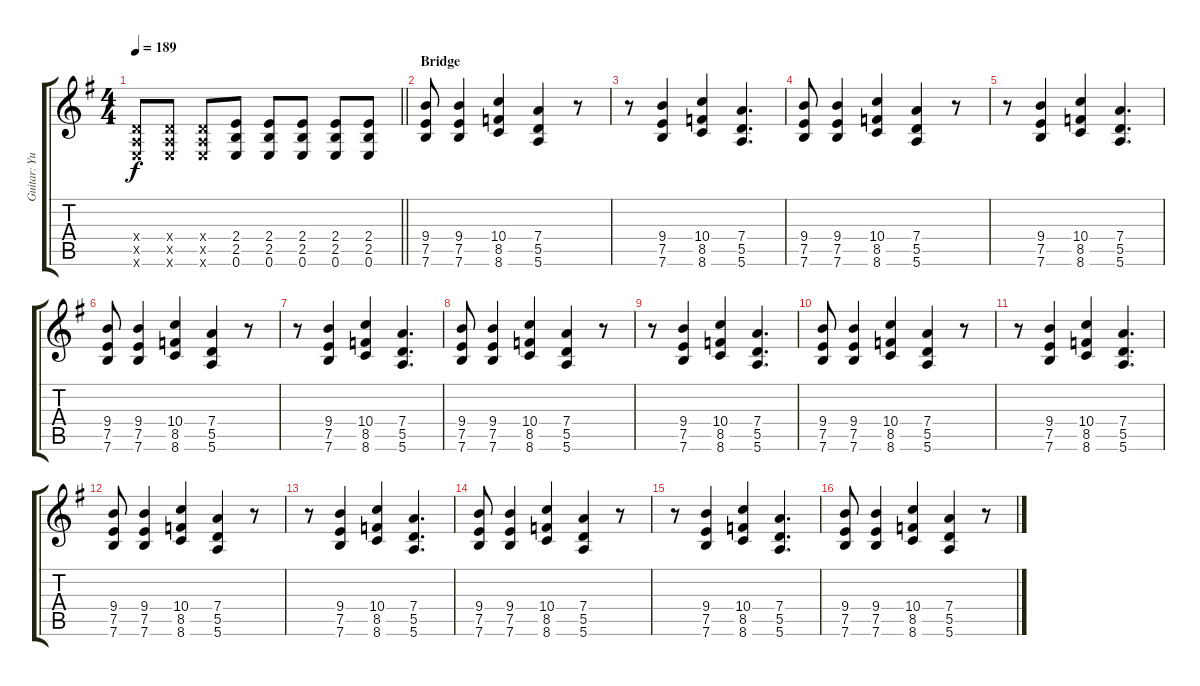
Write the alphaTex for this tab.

\track ("Guitar: Yui Hirasawa" "Guitar: Yu") {instrument overdrivenguitar}
\staff {score tabs}
\tuning (E4 B3 G3 D3 A2 E2) {hide}
\ts (4 4)
\tempo 189
\clef g2
\barLineRight lightlight
\ks g
(0.4{x} 0.5{x} 0.6{x}).8{dy f} (0.4{x} 0.5{x} 0.6{x}).8 (0.4{x} 0.5{x} 0.6{x}).8 (2.4 2.5 0.6).8 (2.4 2.5 0.6).8 (2.4 2.5 0.6).8 (2.4 2.5 0.6).8 (2.4 2.5 0.6).8 |
\section ("" "Bridge")
(9.4 7.5 7.6).8 (9.4 7.5 7.6).4 (10.4 8.5 8.6).4 (7.4 5.5 5.6).4 r.8 |
r.8 (9.4 7.5 7.6).4 (10.4 8.5 8.6).4 (7.4 5.5 5.6).4{d} |
(9.4 7.5 7.6).8 (9.4 7.5 7.6).4 (10.4 8.5 8.6).4 (7.4 5.5 5.6).4 r.8 |
r.8 (9.4 7.5 7.6).4 (10.4 8.5 8.6).4 (7.4 5.5 5.6).4{d} |
(9.4 7.5 7.6).8 (9.4 7.5 7.6).4 (10.4 8.5 8.6).4 (7.4 5.5 5.6).4 r.8 |
r.8 (9.4 7.5 7.6).4 (10.4 8.5 8.6).4 (7.4 5.5 5.6).4{d} |
(9.4 7.5 7.6).8 (9.4 7.5 7.6).4 (10.4 8.5 8.6).4 (7.4 5.5 5.6).4 r.8 |
r.8 (9.4 7.5 7.6).4 (10.4 8.5 8.6).4 (7.4 5.5 5.6).4{d} |
(9.4 7.5 7.6).8 (9.4 7.5 7.6).4 (10.4 8.5 8.6).4 (7.4 5.5 5.6).4 r.8 |
r.8 (9.4 7.5 7.6).4 (10.4 8.5 8.6).4 (7.4 5.5 5.6).4{d} |
(9.4 7.5 7.6).8 (9.4 7.5 7.6).4 (10.4 8.5 8.6).4 (7.4 5.5 5.6).4 r.8 |
r.8 (9.4 7.5 7.6).4 (10.4 8.5 8.6).4 (7.4 5.5 5.6).4{d} |
(9.4 7.5 7.6).8 (9.4 7.5 7.6).4 (10.4 8.5 8.6).4 (7.4 5.5 5.6).4 r.8 |
r.8 (9.4 7.5 7.6).4 (10.4 8.5 8.6).4 (7.4 5.5 5.6).4{d} |
(9.4 7.5 7.6).8 (9.4 7.5 7.6).4 (10.4 8.5 8.6).4 (7.4 5.5 5.6).4 r.8
